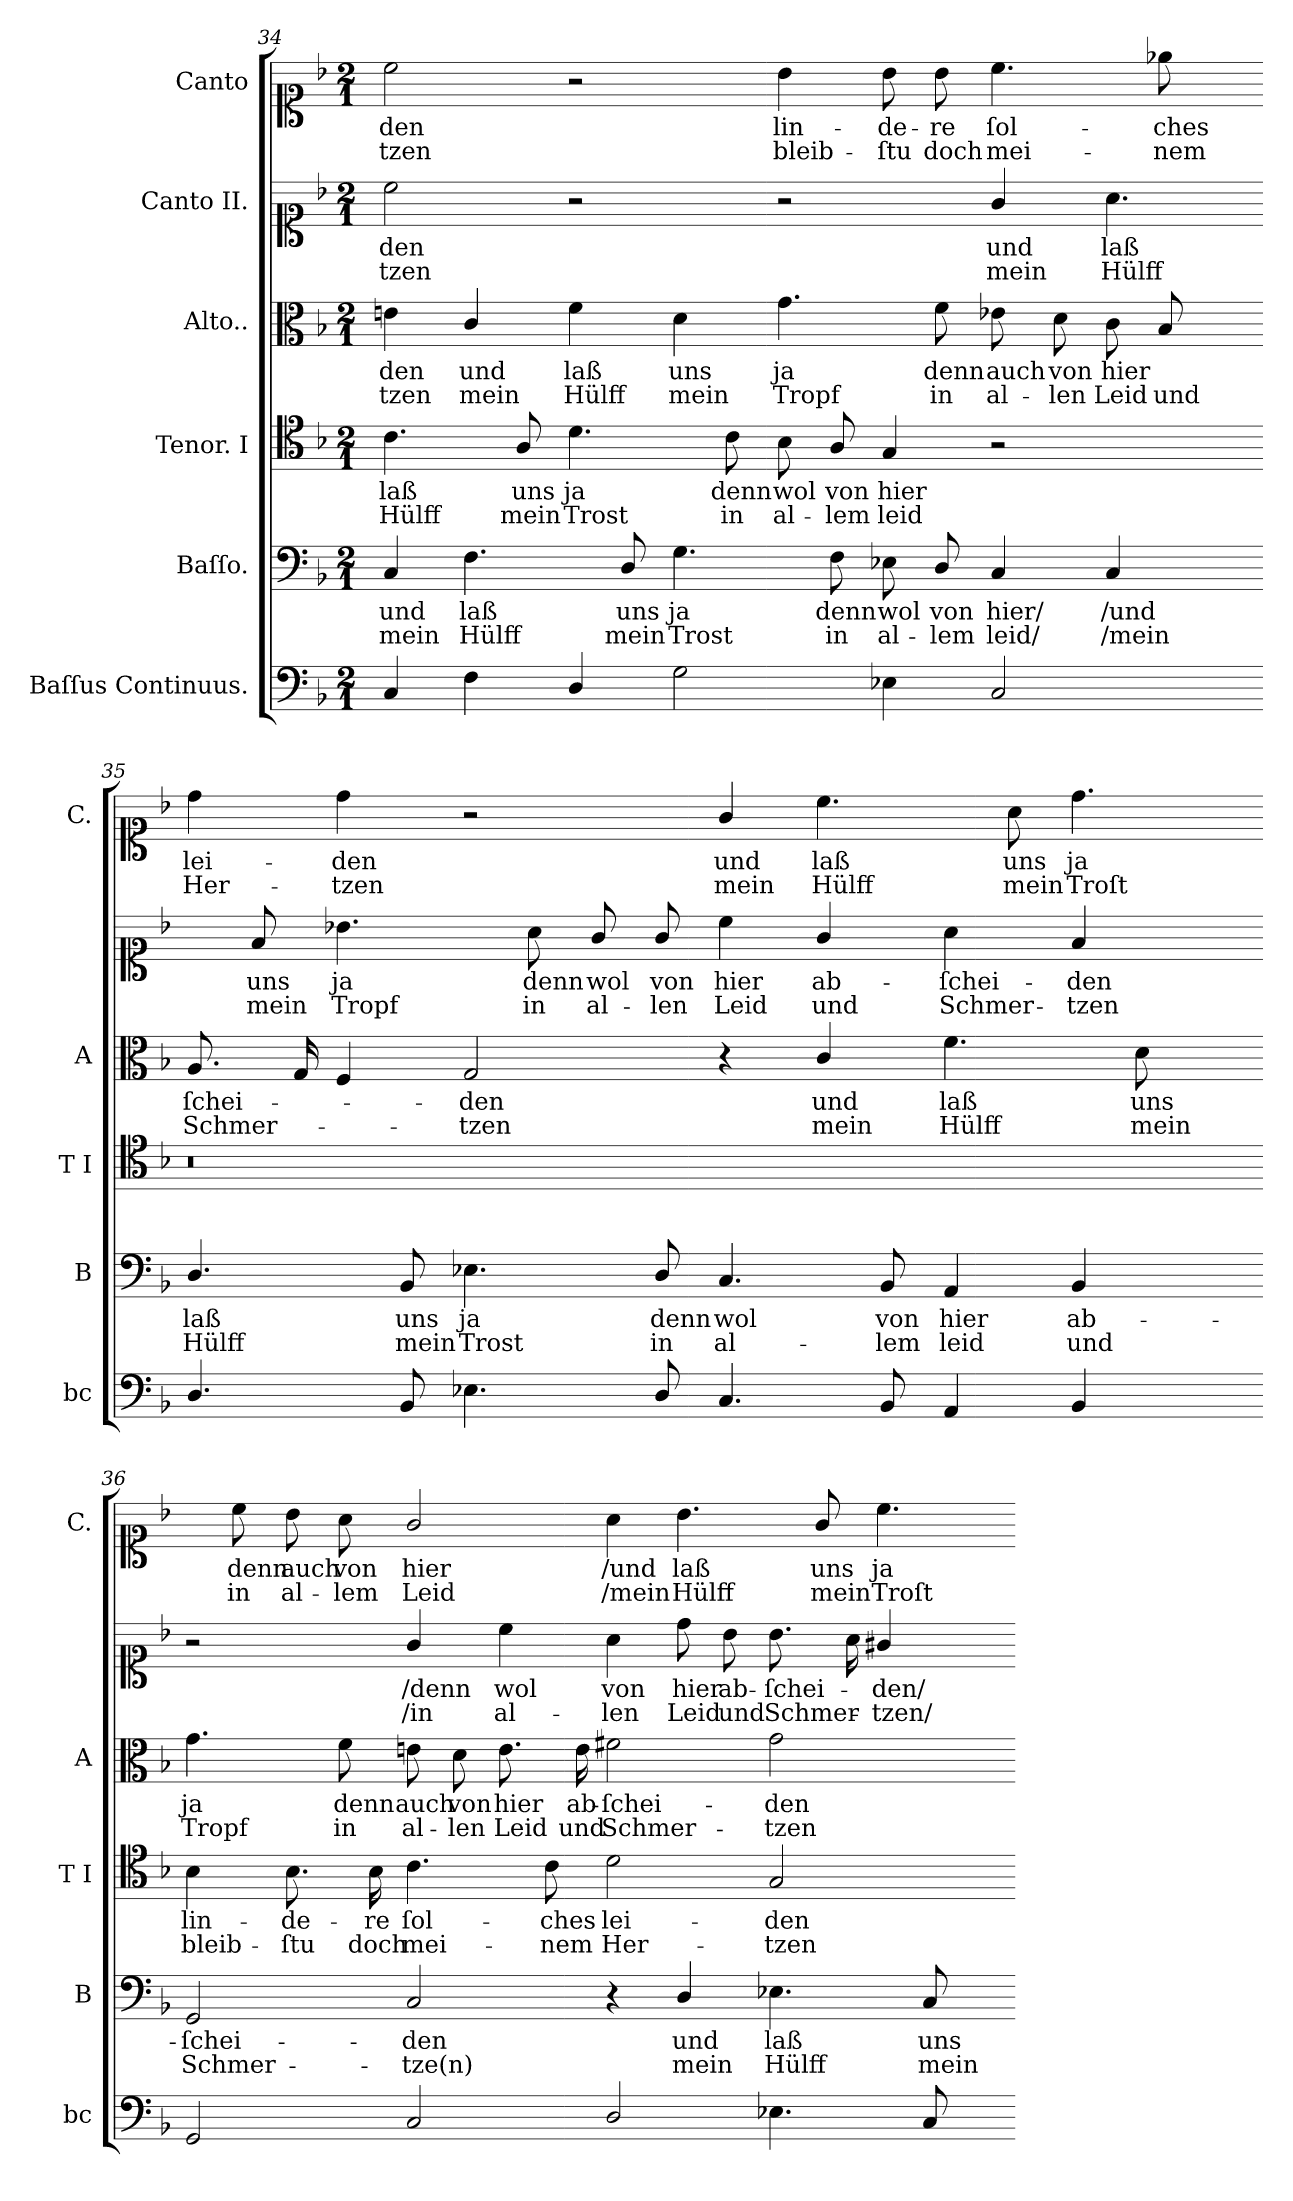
**kern	**kern	**text	**text	**kern	**text	**text	**kern	**text	**text	**kern	**text	**text	**kern	**text	**text
*part6	*part5	*part5	*part5	*part4	*part4	*part4	*part3	*part3	*part3	*part2	*part2	*part2	*part1	*part1	*part1
*staff6	*staff5	*staff5	*staff5	*staff4	*staff4	*staff4	*staff3	*staff3	*staff3	*staff2	*staff2	*staff2	*staff1	*staff1	*staff1
*I"Baſſus Continuus.	*I"Baſſo.	*	*	*I"Tenor. I	*	*	*I"Alto..	*	*	*I"Canto II.	*	*	*I"Canto	*	*
*I'bc	*I'B	*	*	*I'T I	*	*	*I'A	*	*	*	*	*	*I'C.	*	*
*clefF4	*clefF4	*	*	*clefC4	*	*	*clefC3	*	*	*clefC1	*	*	*clefC1	*	*
*k[b-]	*k[b-]	*	*	*k[b-]	*	*	*k[b-]	*	*	*k[b-]	*	*	*k[b-]	*	*
*M2/1	*M2/1	*	*	*M2/1	*	*	*M2/1	*	*	*M2/1	*	*	*M2/1	*	*
=34	=34	=34	=34	=34	=34	=34	=34	=34	=34	=34	=34	=34	=34	=34	=34
!	!	!LO:LY:i	!LO:LY:i	!	!LO:LY:i	!LO:LY:i	!	!	!	!	!	!	!	!	!
4C/	4C/	und	mein	4.c\	laß	Hülff	4en\	-den	-tzen	2cc\	-den	-tzen	2cc\	-den	-tzen
!	!	!LO:LY:i	!LO:LY:i	!	!	!	!	!	!	!	!	!	!	!	!
4F\	4.F\	laß	Hülff	.	.	.	4c/	und	mein	.	.	.	.	.	.
!	!	!	!	!	!LO:LY:i	!LO:LY:i	!	!	!	!	!	!	!	!	!
.	.	.	.	8A/	uns	mein	.	.	.	.	.	.	.	.	.
!	!	!	!	!	!LO:LY:i	!LO:LY:i	!	!	!	!	!	!	!	!	!
4D/	.	.	.	4.d\	ja	Trost	4f\	laß	Hülff	2r	.	.	2r	.	.
!	!	!LO:LY:i	!LO:LY:i	!	!	!	!	!	!	!	!	!	!	!	!
.	8D/	uns	mein	.	.	.	.	.	.	.	.	.	.	.	.
!	!	!LO:LY:i	!LO:LY:i	!	!	!	!	!	!	!	!	!	!	!	!
2G\	4.G\	ja	Trost	.	.	.	4d\	uns	mein	.	.	.	.	.	.
!	!	!	!	!	!LO:LY:i	!LO:LY:i	!	!	!	!	!	!	!	!	!
.	.	.	.	8c\	denn	in	.	.	.	.	.	.	.	.	.
!	!	!	!	!	!LO:LY:i	!LO:LY:i	!	!	!	!	!	!	!	!	!
.	.	.	.	8B-\	wol	al-	4.g\	ja	Tropf	2r	.	.	4b-\	lin-	bleib-
!	!	!LO:LY:i	!LO:LY:i	!	!LO:LY:i	!LO:LY:i	!	!	!	!	!	!	!	!	!
.	8F\	denn	in	8A/	von	-lem	.	.	.	.	.	.	.	.	.
!	!	!LO:LY:i	!LO:LY:i	!	!LO:LY:i	!LO:LY:i	!	!	!	!	!	!	!	!	!
4E-X\	8E-X\	wol	al-	4G/	hier	leid	.	.	.	.	.	.	8b-\	-de-	-ſtu
!	!	!LO:LY:i	!LO:LY:i	!	!	!	!	!	!	!	!	!	!	!	!
.	8D/	von	-lem	.	.	.	8f\	denn	in	.	.	.	8b-\	-re	doch
!	!	!LO:LY:i	!LO:LY:i	!	!	!	!	!	!	!	!	!	!	!	!
2C/	4C/	hier/	leid/	2r	.	.	8e-X\	auch	al-	4g/	und	mein	4.cc\	ſol-	mei-
.	.	.	.	.	.	.	8d\	von	-len	.	.	.	.	.	.
!	!	!LO:LY:i	!LO:LY:i	!	!	!	!	!	!	!	!	!	!	!	!
.	4C/	/und	/mein	.	.	.	8c\	hier	Leid	4.a\	laß	Hülff	.	.	.
.	.	.	.	.	.	.	8B-/	.	und	.	.	.	8ee-X\	-ches	-nem
8ryy	8ryy	.	.	8ryy	.	.	8ryy	.	.	.	.	.	8ryy	.	.
=35-	=35-	=35-	=35-	=35-	=35-	=35-	=35-	=35-	=35-	=35-	=35-	=35-	=35-	=35-	=35-
!	!	!LO:LY:i	!LO:LY:i	!	!	!	!	!	!	!	!	!	!	!	!
4.D/	4.D/	laß	Hülff	0r	.	.	8.A/	-ſchei-	Schmer-	8ryy	.	.	4dd\	lei-	Her-
.	.	.	.	.	.	.	.	.	.	8f/	uns	mein	.	.	.
.	.	.	.	.	.	.	16G/	.	.	.	.	.	.	.	.
.	.	.	.	.	.	.	4F/	.	.	4.b-X\	ja	Tropf	4dd\	-den	-tzen
!	!	!LO:LY:i	!LO:LY:i	!	!	!	!	!	!	!	!	!	!	!	!
8BB-/	8BB-/	uns	mein	.	.	.	.	.	.	.	.	.	.	.	.
!	!	!LO:LY:i	!LO:LY:i	!	!	!	!	!	!	!	!	!	!	!	!
4.E-X\	4.E-X\	ja	Trost	.	.	.	2G/	-den	-tzen	.	.	.	2r	.	.
.	.	.	.	.	.	.	.	.	.	8a\	denn	in	.	.	.
.	.	.	.	.	.	.	.	.	.	8g/	wol	al-	.	.	.
!	!	!LO:LY:i	!LO:LY:i	!	!	!	!	!	!	!	!	!	!	!	!
8D/	8D/	denn	in	.	.	.	.	.	.	8g/	von	-len	.	.	.
!	!	!LO:LY:i	!LO:LY:i	!	!	!	!	!	!	!	!	!	!	!	!
4.C/	4.C/	wol	al-	.	.	.	4r	.	.	4cc\	hier	Leid	4g/	und	mein
.	.	.	.	.	.	.	4c/	und	mein	4g/	ab-	und	4.cc\	laß	Hülff
!	!	!LO:LY:i	!LO:LY:i	!	!	!	!	!	!	!	!	!	!	!	!
8BB-/	8BB-/	von	-lem	.	.	.	.	.	.	.	.	.	.	.	.
!	!	!LO:LY:i	!LO:LY:i	!	!	!	!	!	!	!	!	!	!	!	!
4AA/	4AA/	hier	leid	.	.	.	4.f\	laß	Hülff	4a\	-ſchei-	Schmer-	.	.	.
.	.	.	.	.	.	.	.	.	.	.	.	.	8a\	uns	mein
4BB-/	4BB-/	ab-	und	.	.	.	.	.	.	4f/	-den	-tzen	4.dd\	ja	Troſt
.	.	.	.	.	.	.	8d\	uns	mein	.	.	.	.	.	.
8ryy	8ryy	.	.	8ryy	.	.	8ryy	.	.	8ryy	.	.	.	.	.
=36-	=36-	=36-	=36-	=36-	=36-	=36-	=36-	=36-	=36-	=36-	=36-	=36-	=36-	=36-	=36-
2GG/	2GG/	-ſchei-	Schmer-	4B-\	lin-	bleib-	4.g\	ja	Tropf	2r	.	.	8ryy	.	.
.	.	.	.	.	.	.	.	.	.	.	.	.	8cc\	denn	in
.	.	.	.	8.B-\	-de-	-ſtu	.	.	.	.	.	.	8b-\	auch	al-
.	.	.	.	.	.	.	8f\	denn	in	.	.	.	8a\	von	-lem
.	.	.	.	16B-\	-re	doch	.	.	.	.	.	.	.	.	.
2C/	2C/	-den	-tze(n)	4.c\	ſol-	mei-	8en\	auch	al-	4g/	/denn	/in	2g/	hier	Leid
.	.	.	.	.	.	.	8d\	von	-len	.	.	.	.	.	.
.	.	.	.	.	.	.	8.e\	hier	Leid	4cc\	wol	al-	.	.	.
.	.	.	.	8c\	-ches	-nem	.	.	.	.	.	.	.	.	.
.	.	.	.	.	.	.	16e\	ab-	und	.	.	.	.	.	.
2D/	4r	.	.	2d\	lei-	Her-	2f#X\	-ſchei-	Schmer-	4a\	von	-len	4a\	/und	/mein
!	!	!LO:LY:i	!LO:LY:i	!	!	!	!	!	!	!	!	!	!	!	!
.	4D/	und	mein	.	.	.	.	.	.	8dd\	hier	Leid	4.b-\	laß	Hülff
.	.	.	.	.	.	.	.	.	.	8b-\	ab-	und	.	.	.
!	!	!LO:LY:i	!LO:LY:i	!	!	!	!	!	!	!	!	!	!	!	!
4.E-X\	4.E-X\	laß	Hülff	2G/	-den	-tzen	2g\	-den	-tzen	8.b-\	-ſchei-	Schmer-	.	.	.
.	.	.	.	.	.	.	.	.	.	.	.	.	8g/	uns	mein
.	.	.	.	.	.	.	.	.	.	16a\	.	.	.	.	.
.	.	.	.	.	.	.	.	.	.	4g#X/	-den/	-tzen/	4.cc\	ja	Troſt
!	!	!LO:LY:i	!LO:LY:i	!	!	!	!	!	!	!	!	!	!	!	!
8C/	8C/	uns	mein	.	.	.	.	.	.	.	.	.	.	.	.
8ryy	8ryy	.	.	8ryy	.	.	8ryy	.	.	8ryy	.	.	.	.	.
=-	=-	=-	=-	=-	=-	=-	=-	=-	=-	=-	=-	=-	=-	=-	=-
*-	*-	*-	*-	*-	*-	*-	*-	*-	*-	*-	*-	*-	*-	*-	*-
